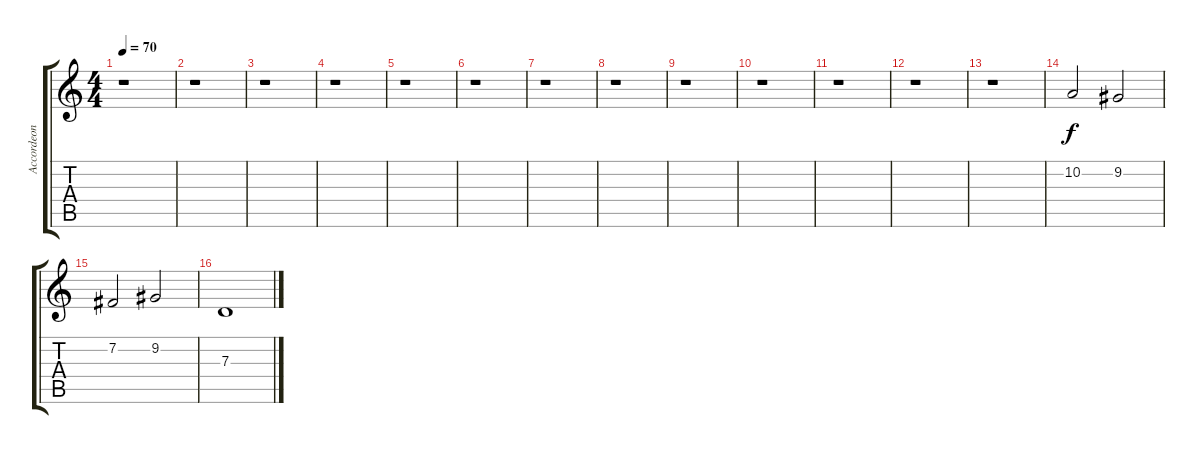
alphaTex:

\track ("Accordeon" "Accordeon") {instrument accordion}
\staff {score tabs}
\tuning (E4 B3 G3 D3 A2 E2) {hide}
\ts (4 4)
\tempo 70
\clef g2
\ks c
r.1{dy f} |
r.1 |
r.1 |
r.1 |
r.1 |
r.1 |
r.1 |
r.1 |
r.1 |
r.1 |
r.1 |
r.1 |
r.1 |
10.2.2 9.2.2 |
7.2.2 9.2.2 |
7.3.1
